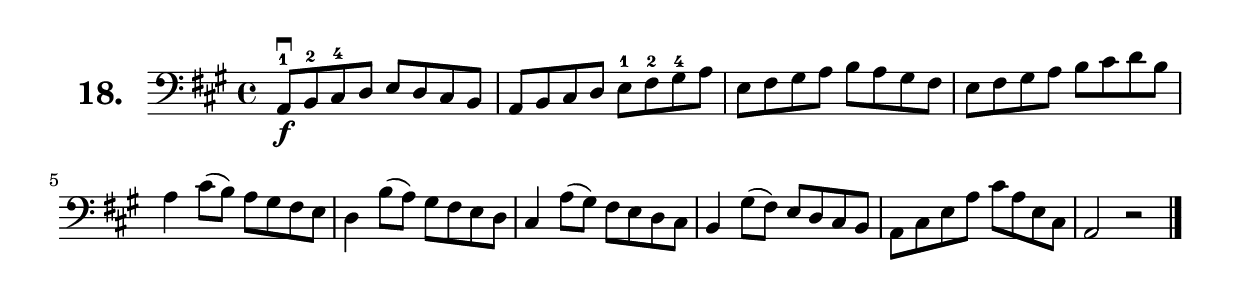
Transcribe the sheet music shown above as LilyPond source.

\version "2.18.2"

celloI = \relative c {
  \clef bass
  \key a \major
  \time 4/4

  a8\downbow\f-1 b-2 cis-4 d e d cis b | %01
  a b cis d e-1 fis-2 gis-4 a           | %02
  e fis gis a b a gis fis               | %03
  e fis gis a b cis d b                 | %04
  a4 cis8( b) a gis fis e               | %05
  d4 b'8( a) gis fis e d                | %06
  cis4 a'8( gis) fis e d cis            | %07
  b4 gis'8( fis) e d cis b              | %08
  a cis e a cis a e cis                 | %09
  a2 r \bar "|."                          %10

}

\score {
  \new StaffGroup = "" \with {
        instrumentName = \markup { \bold \huge { \larger "18." }}
      }
  <<
    \new Staff = "celloI" \celloI
  >>
  \layout {}
}
